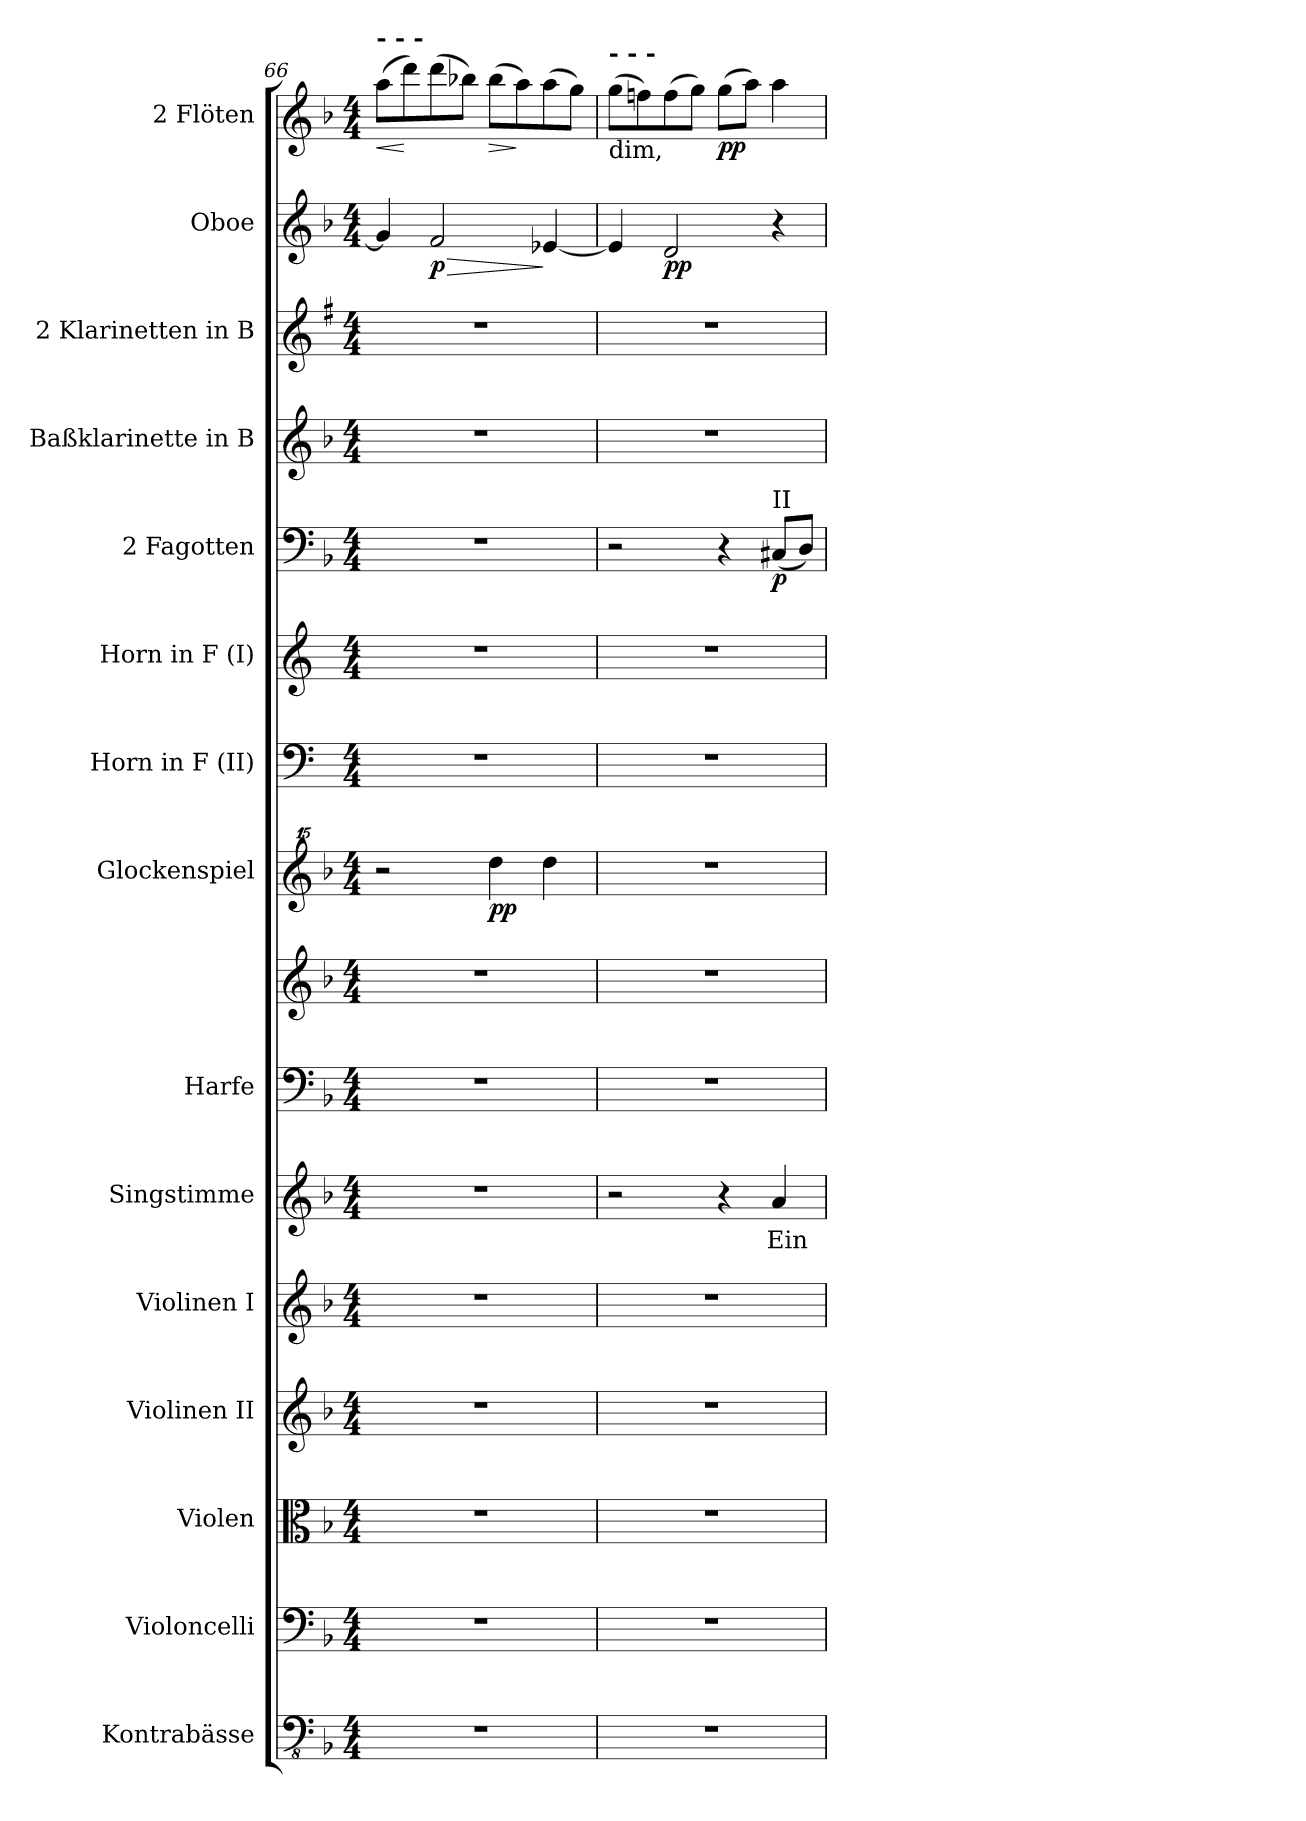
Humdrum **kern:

**kern	**kern	**kern	**kern	**kern	**kern	**text	**kern	**kern	**kern	**dynam	**kern	**kern	**kern	**dynam	**kern	**kern	**kern	**dynam	**kern	**dynam
*part15	*part14	*part13	*part12	*part11	*part10	*part10	*part9	*part9	*part8	*part8	*part7	*part6	*part5	*part5	*part4	*part3	*part2	*part2	*part1	*part1
*staff16	*staff15	*staff14	*staff13	*staff12	*staff11	*staff11	*staff10	*staff9	*staff8	*staff8	*staff7	*staff6	*staff5	*staff5	*staff4	*staff3	*staff2	*staff2	*staff1	*staff1
*I"Kontrabässe	*I"Violoncelli	*I"Violen	*I"Violinen II	*I"Violinen I	*I"Singstimme	*	*I"Harfe	*	*I"Glockenspiel	*	*I"Horn in F (II)	*I"Horn in F (I)	*I"2 Fagotten	*	*I"Baßklarinette in B	*I"2 Klarinetten in B	*I"Oboe	*	*I"2 Flöten	*
*I'Kb.	*I'Vc.	*	*I'Vl. II	*I'Vl. I	*I'Singst.	*	*I'Hf.	*	*I'Glk.	*	*I'Hr. II	*I'Hr. I	*I'Fg.	*	*I'Bklar. (B)	*I'Klar. (B)	*I'Ob.	*	*I'Fl.	*
*clefFv4	*clefF4	*clefC3	*clefG2	*clefG2	*clefG2	*	*clefF4	*clefG2	*clefG^^2	*	*clefF4	*clefG2	*clefF4	*	*clefG2	*clefG2	*clefG2	*	*clefG2	*
*	*	*	*	*	*	*	*	*	*	*	*ITrd4c7	*ITrd4c7	*	*	*ITrd8c14	*ITrd1c2	*	*	*	*
*k[b-]	*k[b-]	*k[b-]	*k[b-]	*k[b-]	*k[b-]	*	*k[b-]	*k[b-]	*k[b-]	*	*k[b-]	*k[b-]	*k[b-]	*	*k[b-]	*k[b-]	*k[b-]	*	*k[b-]	*
*M4/4	*M4/4	*M4/4	*M4/4	*M4/4	*M4/4	*	*M4/4	*M4/4	*M4/4	*	*M4/4	*M4/4	*M4/4	*	*M4/4	*M4/4	*M4/4	*	*M4/4	*
=66	=66	=66	=66	=66	=66	=66	=66	=66	=66	=66	=66	=66	=66	=66	=66	=66	=66	=66	=66	=66
!	!	!	!	!	!	!	!	!	!	!	!	!	!	!	!	!	!	!	!LO:TX:a:B:t=-          -          -	!
!	!	!	!	!	!	!	!	!	!	!	!	!	!	!	!	!	!	!	!	!LO:HP:b
1r	1r	1r	1r	1r	1r	.	1r	1r	2r	.	1r	1r	1r	.	1r	1r	4g/]	.	(8aa\L	<
.	.	.	.	.	.	.	.	.	.	.	.	.	.	.	.	.	.	.	8ddd\)	[
!	!	!	!	!	!	!	!	!	!	!	!	!	!	!	!	!	!	!LO:HP:b	!	!
!	!	!	!	!	!	!	!	!	!	!	!	!	!	!	!	!	!	!LO:DY:n=1:b	!	!
.	.	.	.	.	.	.	.	.	.	.	.	.	.	.	.	.	2f/	> p	(8ddd\	.
.	.	.	.	.	.	.	.	.	.	.	.	.	.	.	.	.	.	.	8bb-X\J)	.
!	!	!	!	!	!	!	!	!	!	!LO:DY:b	!	!	!	!	!	!	!	!	!	!LO:HP:b
.	.	.	.	.	.	.	.	.	4dddd\	pp	.	.	.	.	.	.	.	.	(8bb-\L	>
.	.	.	.	.	.	.	.	.	.	.	.	.	.	.	.	.	.	.	8aa\)	]
.	.	.	.	.	.	.	.	.	4dddd\	.	.	.	.	.	.	.	[4e-X/	]	(8aa\	.
.	.	.	.	.	.	.	.	.	.	.	.	.	.	.	.	.	.	.	8gg\J)	.
!!LO:PB:g=z
=67	=67	=67	=67	=67	=67	=67	=67	=67	=67	=67	=67	=67	=67	=67	=67	=67	=67	=67	=67	=67
!	!	!	!	!	!	!	!	!	!	!	!	!	!	!	!	!	!	!	!LO:TX:b:t=dim,	!
!	!	!	!	!	!	!	!	!	!	!	!	!	!	!	!	!	!	!	!LO:TX:a:B:t=-         -        -	!
1r	1r	1r	1r	1r	2r	.	1r	1r	1r	.	1r	1r	2r	.	1r	1r	4e-/]	.	(8gg\L	.
.	.	.	.	.	.	.	.	.	.	.	.	.	.	.	.	.	.	.	8ffn\)	.
!	!	!	!	!	!	!	!	!	!	!	!	!	!	!	!	!	!	!LO:DY:b	!	!
.	.	.	.	.	.	.	.	.	.	.	.	.	.	.	.	.	2d/	pp	(8ff\	.
.	.	.	.	.	.	.	.	.	.	.	.	.	.	.	.	.	.	.	8gg\J)	.
!	!	!	!	!	!	!	!	!	!	!	!	!	!	!	!	!	!	!	!	!LO:DY:b
.	.	.	.	.	4r	.	.	.	.	.	.	.	4r	.	.	.	.	.	(8gg\L	pp
.	.	.	.	.	.	.	.	.	.	.	.	.	.	.	.	.	.	.	8aa\J)	.
!	!	!	!	!	!	!	!	!	!	!	!	!	!LO:TX:a:t=II	!	!	!	!	!	!	!
!	!	!	!	!	!	!	!	!	!	!	!	!	!	!LO:DY:b	!	!	!	!	!	!
.	.	.	.	.	4a/	Ein	.	.	.	.	.	.	(8C#X/L	p	.	.	4r	.	4aa\	.
.	.	.	.	.	.	.	.	.	.	.	.	.	8D/J)	.	.	.	.	.	.	.
=	=	=	=	=	=	=	=	=	=	=	=	=	=	=	=	=	=	=	=	=
*-	*-	*-	*-	*-	*-	*-	*-	*-	*-	*-	*-	*-	*-	*-	*-	*-	*-	*-	*-	*-
